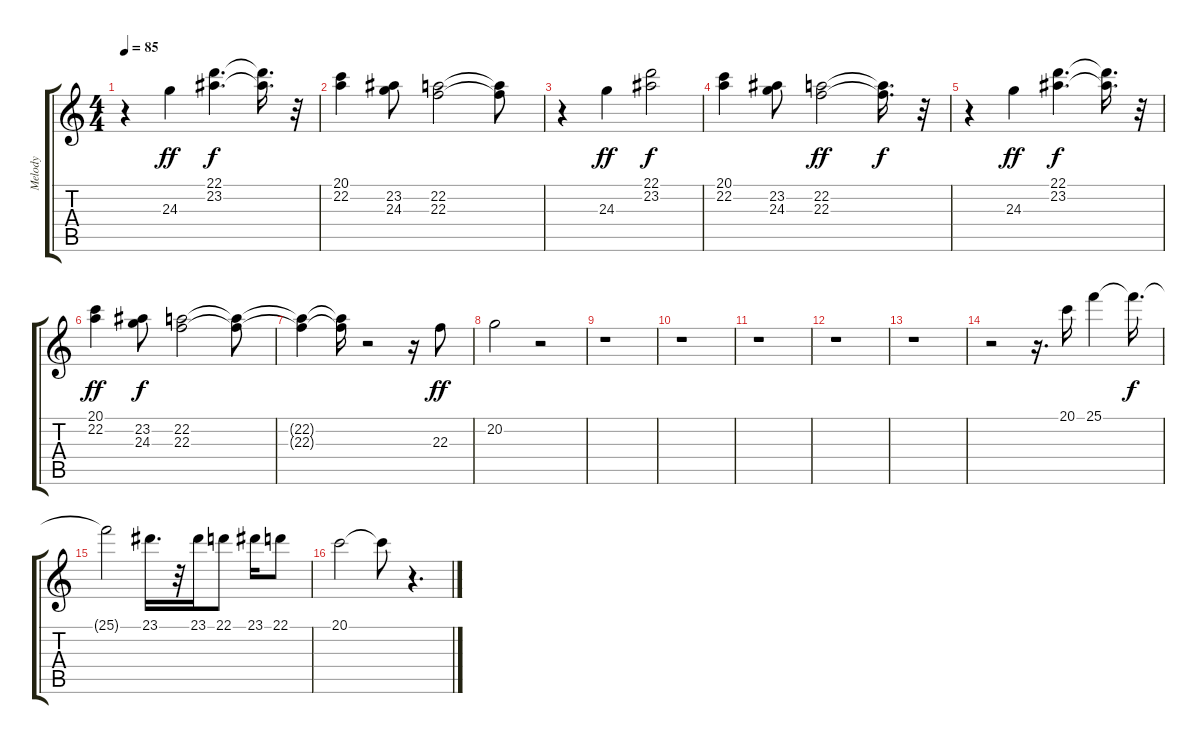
\track ("Melody" "Melody") {instrument rockorgan}
\staff {score tabs}
\tuning (E4 B3 G3 D3 A2 E2) {hide}
\ts (4 4)
\tempo 85
\clef g2
\ks c
r.4{dy f} 24.3.4{dy ff} (22.1 23.2).4{d dy f} (22.1{t} 23.2{t}).16{d} r.32 |
(20.1 22.2).4 (23.2 24.3).8 (22.2 22.3).2 (22.2{t} 22.3{t}).8 |
r.4 24.3.4{dy ff} (22.1 23.2).2{dy f} |
(20.1 22.2).4 (23.2 24.3).8 (22.2 22.3).2{dy ff} (22.2{t} 22.3{t}).16{d dy f} r.32 |
r.4 24.3.4{dy ff} (22.1 23.2).4{d dy f} (22.1{t} 23.2{t}).16{d} r.32 |
(20.1 22.2).4{dy ff} (23.2 24.3).8{dy f} (22.2 22.3).2 (22.2{t} 22.3{t}).8 |
(22.2{t} 22.3{t}).4 (22.2{t} 22.3{t}).16 r.2 r.16 22.3.8{dy ff} |
20.2.2 r.2 |
r.1 |
r.1 |
r.1 |
r.1 |
r.1 |
r.2 r.16{d} 20.1.16 25.1.4 25.1{t}.16{d dy f} |
25.1{t}.2 23.1.16{d} r.32 23.1.16 22.1.8 23.1.16 22.1.8 |
20.1.2 20.1{t}.8 r.4{d}
